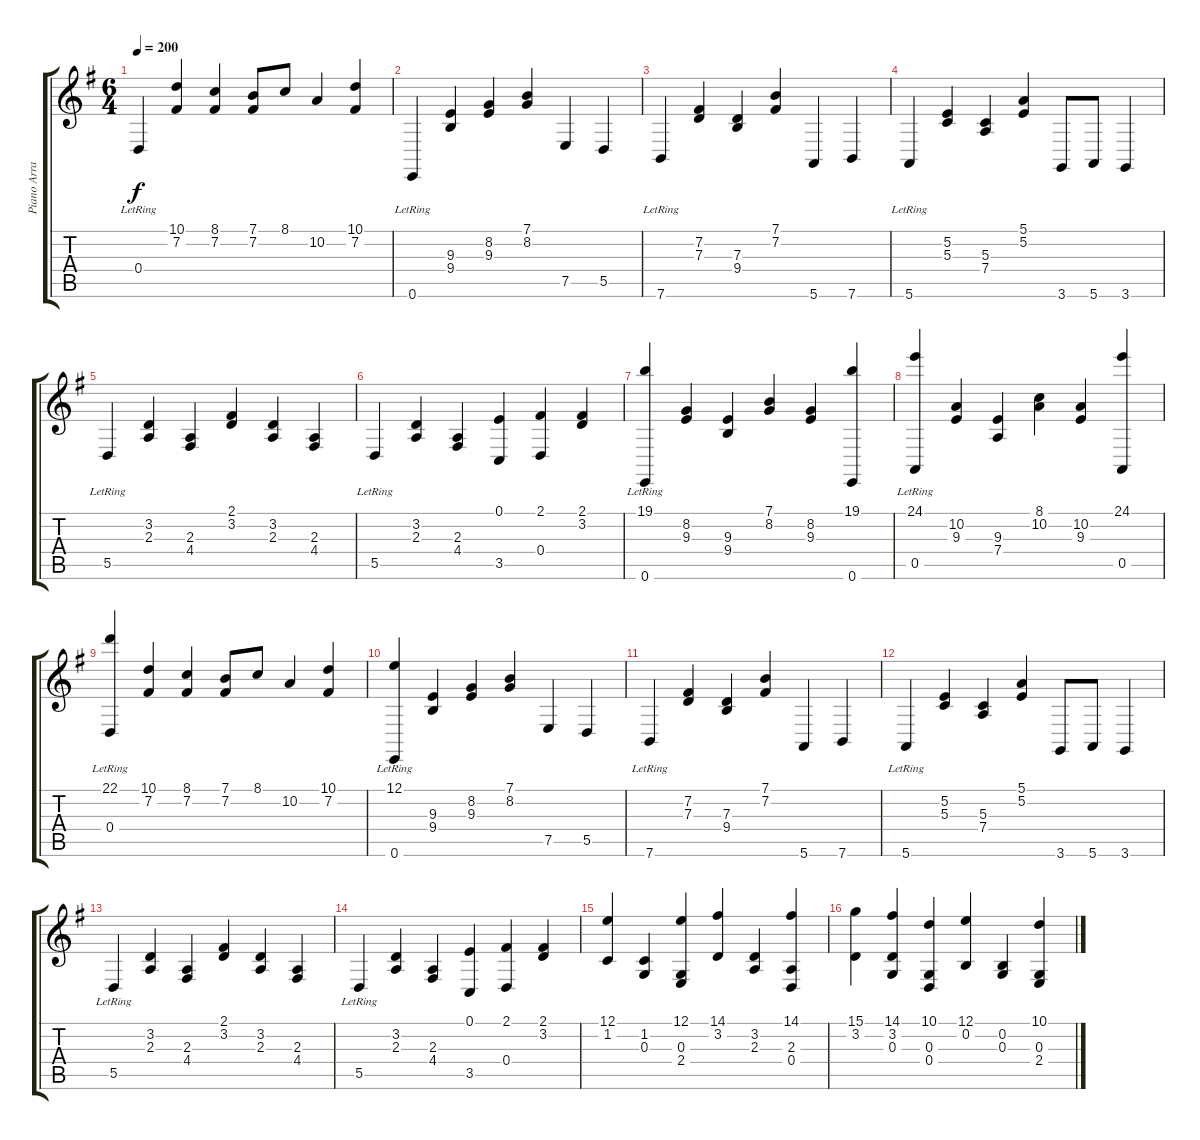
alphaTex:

\track ("Piano Arranged" "Piano Arra") {instrument acousticgrandpiano}
\staff {score tabs}
\tuning (E4 B3 G3 D3 A2 E2) {hide}
\ts (6 4)
\tempo 200
\clef g2
\ks eminor
0.4{lr}.4{dy f} (10.1 7.2).4 (8.1 7.2).4 (7.1 7.2).8 8.1.8 10.2.4 (10.1 7.2).4 |
0.6{lr}.4 (9.3 9.4).4 (8.2 9.3).4 (7.1 8.2).4 7.5.4 5.5.4 |
7.6{lr}.4 (7.2 7.3).4 (7.3 9.4).4 (7.1 7.2).4 5.6.4 7.6.4 |
5.6{lr}.4 (5.2 5.3).4 (5.3 7.4).4 (5.1 5.2).4 3.6.8 5.6.8 3.6.4 |
5.5{lr}.4 (3.2 2.3).4 (2.3 4.4).4 (2.1 3.2).4 (3.2 2.3).4 (2.3 4.4).4 |
5.5{lr}.4 (3.2 2.3).4 (2.3 4.4).4 (0.1 3.5).4 (2.1 0.4).4 (2.1 3.2).4 |
(19.1 0.6{lr}).4 (8.2 9.3).4 (9.3 9.4).4 (7.1 8.2).4 (8.2 9.3).4 (19.1 0.6).4 |
(24.1 0.5{lr}).4 (10.2 9.3).4 (9.3 7.4).4 (8.1 10.2).4 (10.2 9.3).4 (24.1 0.5).4 |
(22.1 0.4{lr}).4 (10.1 7.2).4 (8.1 7.2).4 (7.1 7.2).8 8.1.8 10.2.4 (10.1 7.2).4 |
(12.1 0.6{lr}).4 (9.3 9.4).4 (8.2 9.3).4 (7.1 8.2).4 7.5.4 5.5.4 |
7.6{lr}.4 (7.2 7.3).4 (7.3 9.4).4 (7.1 7.2).4 5.6.4 7.6.4 |
5.6{lr}.4 (5.2 5.3).4 (5.3 7.4).4 (5.1 5.2).4 3.6.8 5.6.8 3.6.4 |
5.5{lr}.4 (3.2 2.3).4 (2.3 4.4).4 (2.1 3.2).4 (3.2 2.3).4 (2.3 4.4).4 |
5.5{lr}.4 (3.2 2.3).4 (2.3 4.4).4 (0.1 3.5).4 (2.1 0.4).4 (2.1 3.2).4 |
(12.1 1.2).4 (1.2 0.3).4 (12.1 0.3 2.4).4 (14.1 3.2).4 (3.2 2.3).4 (14.1 2.3 0.4).4 |
(15.1 3.2).4 (14.1 3.2 0.3).4 (10.1 0.3 0.4).4 (12.1 0.2).4 (0.2 0.3).4 (10.1 0.3 2.4).4
